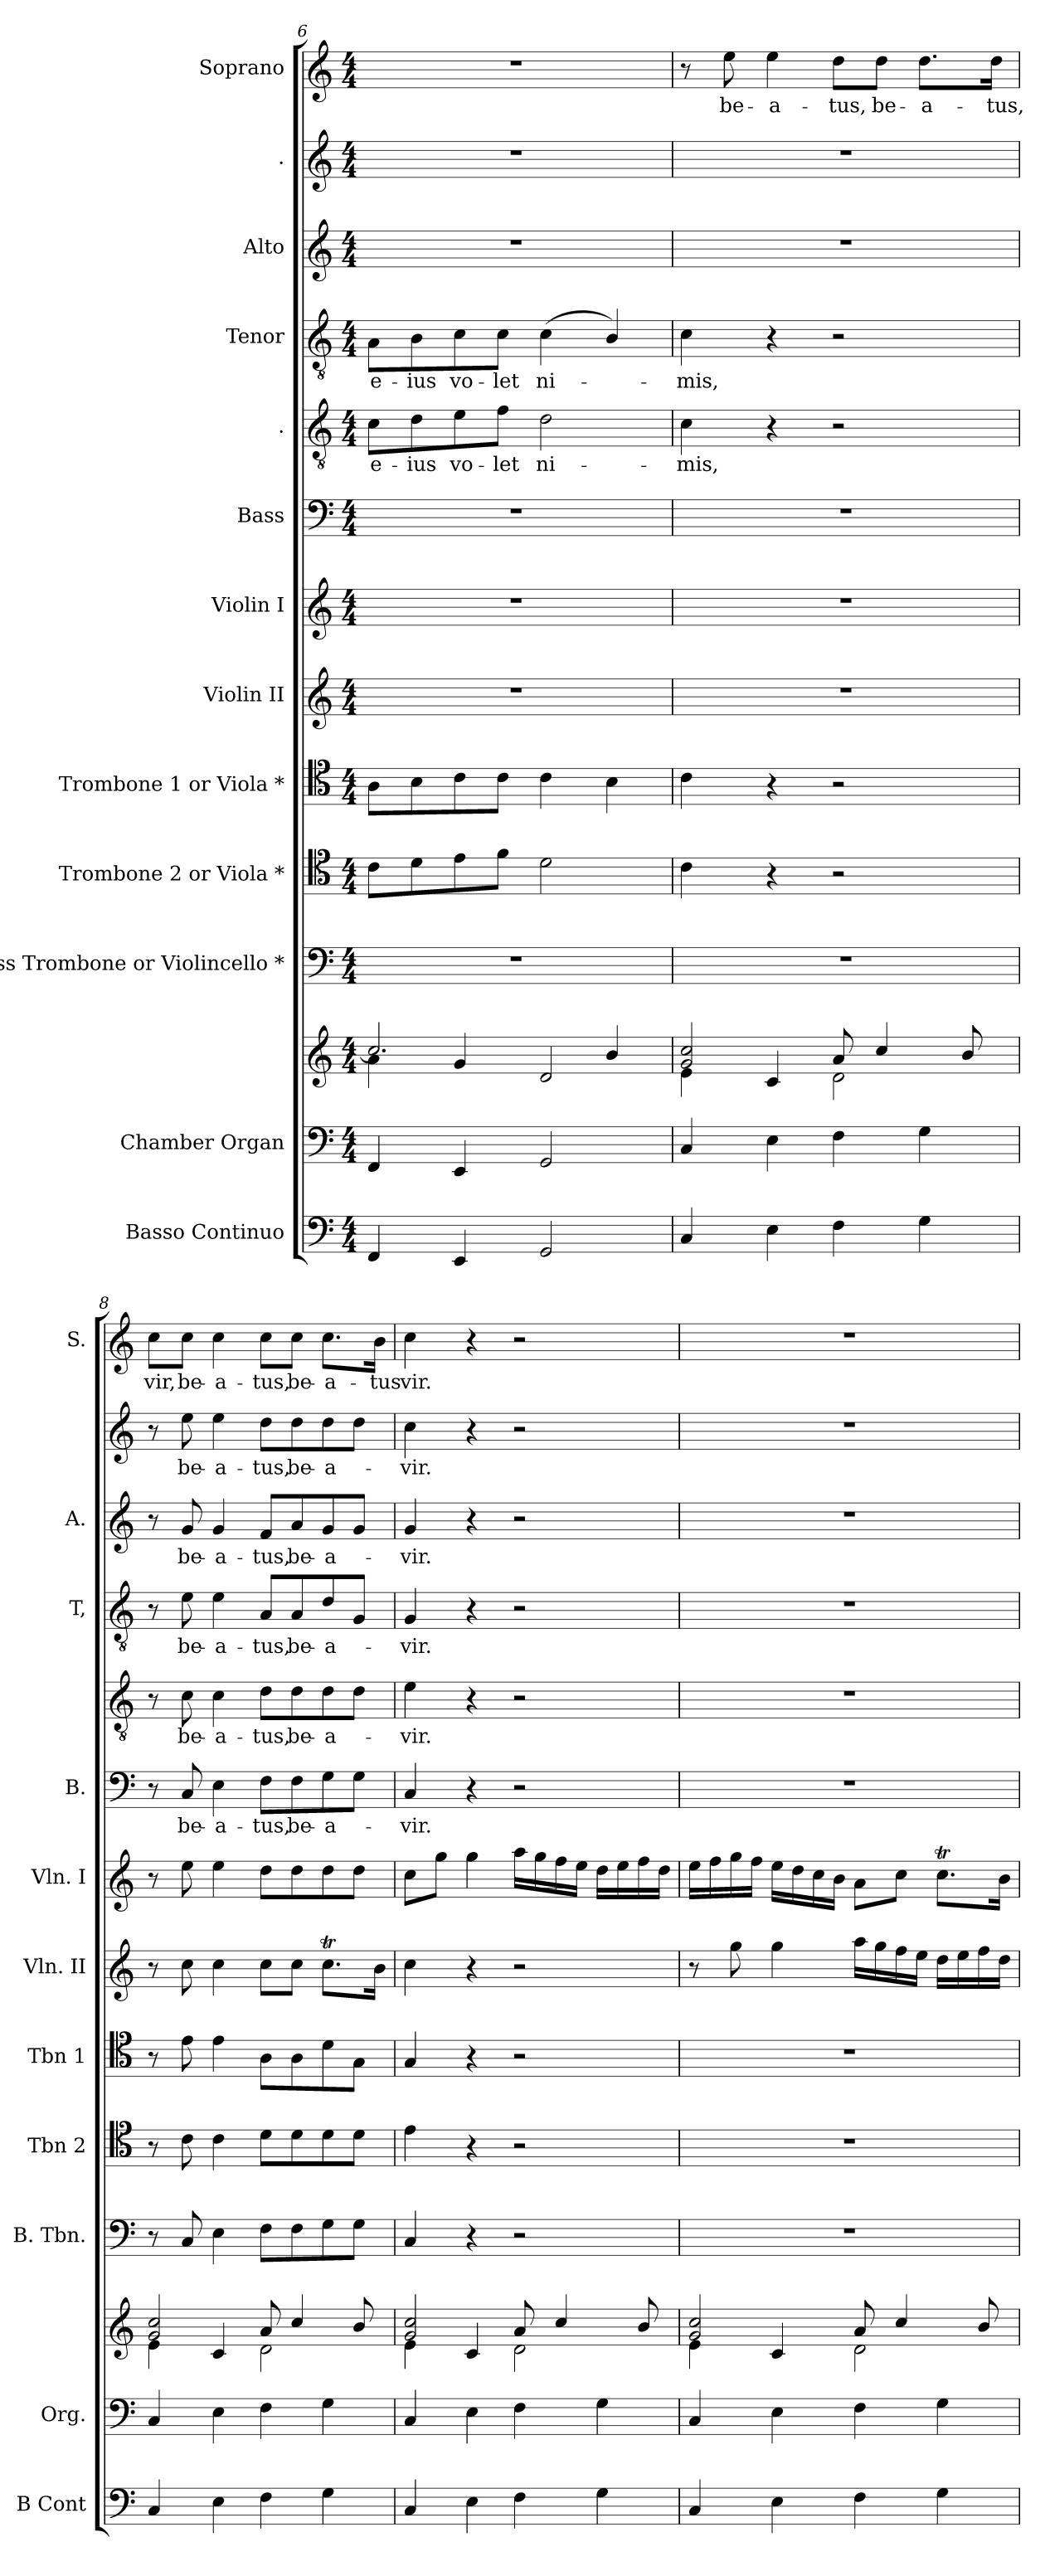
**kern	**kern	**kern	**kern	**kern	**kern	**kern	**kern	**kern	**text	**kern	**text	**kern	**text	**kern	**text	**kern	**text	**kern	**text
*part13	*part12	*part12	*part11	*part10	*part9	*part8	*part7	*part6	*part6	*part5	*part5	*part4	*part4	*part3	*part3	*part2	*part2	*part1	*part1
*staff14	*staff13	*staff12	*staff11	*staff10	*staff9	*staff8	*staff7	*staff6	*staff6	*staff5	*staff5	*staff4	*staff4	*staff3	*staff3	*staff2	*staff2	*staff1	*staff1
*I"Basso  Continuo	*I"Chamber  Organ	*	*I"Bass Trombone or Violincello *	*I"Trombone 2 or Viola *	*I"Trombone 1 or Viola *	*I"Violin II	*I"Violin I	*I"Bass	*	*I".	*	*I"Tenor	*	*I"Alto	*	*I".	*	*I"Soprano	*
*I'B Cont	*I'Org.	*	*I'B. Tbn.	*I'Tbn 2	*I'Tbn 1	*I'Vln. II	*I'Vln. I	*I'B.	*	*	*	*I'T,	*	*I'A.	*	*	*	*I'S.	*
*clefF4	*clefF4	*clefG2	*clefF4	*clefC4	*clefC4	*clefG2	*clefG2	*clefF4	*	*clefGv2	*	*clefGv2	*	*clefG2	*	*clefG2	*	*clefG2	*
*ITrd7c12	*	*	*	*	*	*	*	*	*	*ITrd7c12	*	*ITrd7c12	*	*	*	*	*	*	*
*k[]	*k[]	*k[]	*k[]	*k[]	*k[]	*k[]	*k[]	*k[]	*	*k[]	*	*k[]	*	*k[]	*	*k[]	*	*k[]	*
*M4/4	*M4/4	*M4/4	*M4/4	*M4/4	*M4/4	*M4/4	*M4/4	*M4/4	*	*M4/4	*	*M4/4	*	*M4/4	*	*M4/4	*	*M4/4	*
=6	=6	=6	=6	=6	=6	=6	=6	=6	=6	=6	=6	=6	=6	=6	=6	=6	=6	=6	=6
*	*	*^	*	*	*	*	*	*	*	*	*	*	*	*	*	*	*	*	*
!	!	!	!	!	!	!	!	!	!	!	!	!LO:LY:b	!	!LO:LY:b	!	!	!	!	!	!
4FFF/	4FF/	2.cc/]	4a\	1r	8c\L	8A\L	1r	1r	1r	.	8C\L	e-	8AA\L	e-	1r	.	1r	.	1r	.
!	!	!	!	!	!	!	!	!	!	!	!	!LO:LY:b	!	!LO:LY:b	!	!	!	!	!	!
.	.	.	.	.	8d\	8B\	.	.	.	.	8D\	-ius	8BB\	-ius	.	.	.	.	.	.
!	!	!	!	!	!	!	!	!	!	!	!	!LO:LY:b	!	!LO:LY:b	!	!	!	!	!	!
4EEE/	4EE/	.	4g/	.	8e\	8c\	.	.	.	.	8E\	vo-	8C\	vo-	.	.	.	.	.	.
!	!	!	!	!	!	!	!	!	!	!	!	!LO:LY:b	!	!LO:LY:b	!	!	!	!	!	!
.	.	.	.	.	8f\J	8c\J	.	.	.	.	8F\J	-let	8C\J	-let	.	.	.	.	.	.
!	!	!	!	!	!	!	!	!	!	!	!	!LO:LY:b	!	!LO:LY:b	!	!	!	!	!	!
2GGG/	2GG/	.	2d/	.	2d\	4c\	.	.	.	.	2D\	ni-	(>4C\	ni-	.	.	.	.	.	.
.	.	4b/	.	.	.	4B\	.	.	.	.	.	.	4BB/)	.	.	.	.	.	.	.
=7	=7	=7	=7	=7	=7	=7	=7	=7	=7	=7	=7	=7	=7	=7	=7	=7	=7	=7	=7	=7
!	!	!	!	!	!	!	!	!	!	!	!	!LO:LY:b	!	!LO:LY:b	!	!	!	!	!	!
4CC/	4C/	2g/ 2cc/	4e\	1r	4c\	4c\	1r	1r	1r	.	4C\	-mis,	4C\	-mis,	1r	.	1r	.	8r	.
!	!	!	!	!	!	!	!	!	!	!	!	!	!	!	!	!	!	!	!	!LO:LY:b
.	.	.	.	.	.	.	.	.	.	.	.	.	.	.	.	.	.	.	8ee\	be-
!	!	!	!	!	!	!	!	!	!	!	!	!	!	!	!	!	!	!	!	!LO:LY:b
4EE\	4E\	.	4c/	.	4r	4r	.	.	.	.	4r	.	4r	.	.	.	.	.	4ee\	-a-
!	!	!	!	!	!	!	!	!	!	!	!	!	!	!	!	!	!	!	!	!LO:LY:b
4FF\	4F\	8a/	2d\	.	2r	2r	.	.	.	.	2r	.	2r	.	.	.	.	.	8dd\L	-tus,
!	!	!	!	!	!	!	!	!	!	!	!	!	!	!	!	!	!	!	!	!LO:LY:b
.	.	4cc/	.	.	.	.	.	.	.	.	.	.	.	.	.	.	.	.	8dd\J	be-
!	!	!	!	!	!	!	!	!	!	!	!	!	!	!	!	!	!	!	!	!LO:LY:b
4GG\	4G\	.	.	.	.	.	.	.	.	.	.	.	.	.	.	.	.	.	8.dd\L	-a-
.	.	8b/	.	.	.	.	.	.	.	.	.	.	.	.	.	.	.	.	.	.
!	!	!	!	!	!	!	!	!	!	!	!	!	!	!	!	!	!	!	!	!LO:LY:b
.	.	.	.	.	.	.	.	.	.	.	.	.	.	.	.	.	.	.	16dd\Jk	-tus,
=8	=8	=8	=8	=8	=8	=8	=8	=8	=8	=8	=8	=8	=8	=8	=8	=8	=8	=8	=8	=8
!	!	!	!	!	!	!	!	!	!	!	!	!	!	!	!	!	!	!	!	!LO:LY:b
4CC/	4C/	2g/ 2cc/	4e\	8r	8r	8r	8r	8r	8r	.	8r	.	8r	.	8r	.	8r	.	8cc\L	vir,
!	!	!	!	!	!	!	!	!	!	!LO:LY:b	!	!LO:LY:b	!	!LO:LY:b	!	!LO:LY:b	!	!LO:LY:b	!	!LO:LY:b
.	.	.	.	8C/	8c\	8e\	8cc\	8ee\	8C/	be-	8C\	be-	8E\	be-	8g/	be-	8ee\	be-	8cc\J	be-
!	!	!	!	!	!	!	!	!	!	!LO:LY:b	!	!LO:LY:b	!	!LO:LY:b	!	!LO:LY:b	!	!LO:LY:b	!	!LO:LY:b
4EE\	4E\	.	4c/	4E\	4c\	4e\	4cc\	4ee\	4E\	-a-	4C\	-a-	4E\	-a-	4g/	-a-	4ee\	-a-	4cc\	-a-
!	!	!	!	!	!	!	!	!	!	!LO:LY:b	!	!LO:LY:b	!	!LO:LY:b	!	!LO:LY:b	!	!LO:LY:b	!	!LO:LY:b
4FF\	4F\	8a/	2d\	8F\L	8d\L	8A\L	8cc\L	8dd\L	8F\L	-tus,	8D\L	-tus,	8AA/L	-tus,	8f/L	-tus,	8dd\L	-tus,	8cc\L	-tus,
!	!	!	!	!	!	!	!	!	!	!LO:LY:b	!	!LO:LY:b	!	!LO:LY:b	!	!LO:LY:b	!	!LO:LY:b	!	!LO:LY:b
.	.	4cc/	.	8F\	8d\	8A\	8cc\J	8dd\	8F\	be-	8D\	be-	8AA/	be-	8a/	be-	8dd\	be-	8cc\J	be-
!	!	!	!	!	!	!	!	!	!	!LO:LY:b	!	!LO:LY:b	!	!LO:LY:b	!	!LO:LY:b	!	!LO:LY:b	!	!LO:LY:b
4GG\	4G\	.	.	8G\	8d\	8d\	8.ccT\L	8dd\	8G\	-a-	8D\	-a-	8D/	-a-	8g/	-a-	8dd\	-a-	8.cc\L	-a-
.	.	8b/	.	8G\J	8d\J	8G\J	.	8dd\J	8G\J	.	8D\J	.	8GG/J	.	8g/J	.	8dd\J	.	.	.
!	!	!	!	!	!	!	!	!	!	!	!	!	!	!	!	!	!	!	!	!LO:LY:b
.	.	.	.	.	.	.	16b\Jk	.	.	.	.	.	.	.	.	.	.	.	16b\Jk	-tus
!!LO:PB:g=z
=9	=9	=9	=9	=9	=9	=9	=9	=9	=9	=9	=9	=9	=9	=9	=9	=9	=9	=9	=9	=9
!	!	!	!	!	!	!	!	!	!	!LO:LY:b	!	!LO:LY:b	!	!LO:LY:b	!	!LO:LY:b	!	!LO:LY:b	!	!LO:LY:b
4CC/	4C/	2g/ 2cc/	4e\	4C/	4e\	4G/	4cc\	8cc\L	4C/	vir.	4E\	vir.	4GG/	vir.	4g/	vir.	4cc\	vir.	4cc\	vir.
.	.	.	.	.	.	.	.	8gg\J	.	.	.	.	.	.	.	.	.	.	.	.
4EE\	4E\	.	4c/	4r	4r	4r	4r	4gg\	4r	.	4r	.	4r	.	4r	.	4r	.	4r	.
4FF\	4F\	8a/	2d\	2r	2r	2r	2r	16aa\LL	2r	.	2r	.	2r	.	2r	.	2r	.	2r	.
.	.	.	.	.	.	.	.	16gg\	.	.	.	.	.	.	.	.	.	.	.	.
.	.	4cc/	.	.	.	.	.	16ff\	.	.	.	.	.	.	.	.	.	.	.	.
.	.	.	.	.	.	.	.	16ee\JJ	.	.	.	.	.	.	.	.	.	.	.	.
4GG\	4G\	.	.	.	.	.	.	16dd\LL	.	.	.	.	.	.	.	.	.	.	.	.
.	.	.	.	.	.	.	.	16ee\	.	.	.	.	.	.	.	.	.	.	.	.
.	.	8b/	.	.	.	.	.	16ff\	.	.	.	.	.	.	.	.	.	.	.	.
.	.	.	.	.	.	.	.	16dd\JJ	.	.	.	.	.	.	.	.	.	.	.	.
=10	=10	=10	=10	=10	=10	=10	=10	=10	=10	=10	=10	=10	=10	=10	=10	=10	=10	=10	=10	=10
4CC/	4C/	2g/ 2cc/	4e\	1r	1r	1r	8r	16ee\LL	1r	.	1r	.	1r	.	1r	.	1r	.	1r	.
.	.	.	.	.	.	.	.	16ff\	.	.	.	.	.	.	.	.	.	.	.	.
.	.	.	.	.	.	.	8gg\	16gg\	.	.	.	.	.	.	.	.	.	.	.	.
.	.	.	.	.	.	.	.	16ff\JJ	.	.	.	.	.	.	.	.	.	.	.	.
4EE\	4E\	.	4c/	.	.	.	4gg\	16ee\LL	.	.	.	.	.	.	.	.	.	.	.	.
.	.	.	.	.	.	.	.	16dd\	.	.	.	.	.	.	.	.	.	.	.	.
.	.	.	.	.	.	.	.	16cc\	.	.	.	.	.	.	.	.	.	.	.	.
.	.	.	.	.	.	.	.	16b\JJ	.	.	.	.	.	.	.	.	.	.	.	.
4FF\	4F\	8a/	2d\	.	.	.	16aa\LL	8a\L	.	.	.	.	.	.	.	.	.	.	.	.
.	.	.	.	.	.	.	16gg\	.	.	.	.	.	.	.	.	.	.	.	.	.
.	.	4cc/	.	.	.	.	16ff\	8cc\J	.	.	.	.	.	.	.	.	.	.	.	.
.	.	.	.	.	.	.	16ee\JJ	.	.	.	.	.	.	.	.	.	.	.	.	.
4GG\	4G\	.	.	.	.	.	16dd\LL	8.ccT\L	.	.	.	.	.	.	.	.	.	.	.	.
.	.	.	.	.	.	.	16ee\	.	.	.	.	.	.	.	.	.	.	.	.	.
.	.	8b/	.	.	.	.	16ff\	.	.	.	.	.	.	.	.	.	.	.	.	.
.	.	.	.	.	.	.	16dd\JJ	16b\Jk	.	.	.	.	.	.	.	.	.	.	.	.
*	*	*v	*v	*	*	*	*	*	*	*	*	*	*	*	*	*	*	*	*	*
=	=	=	=	=	=	=	=	=	=	=	=	=	=	=	=	=	=	=	=
*-	*-	*-	*-	*-	*-	*-	*-	*-	*-	*-	*-	*-	*-	*-	*-	*-	*-	*-	*-
